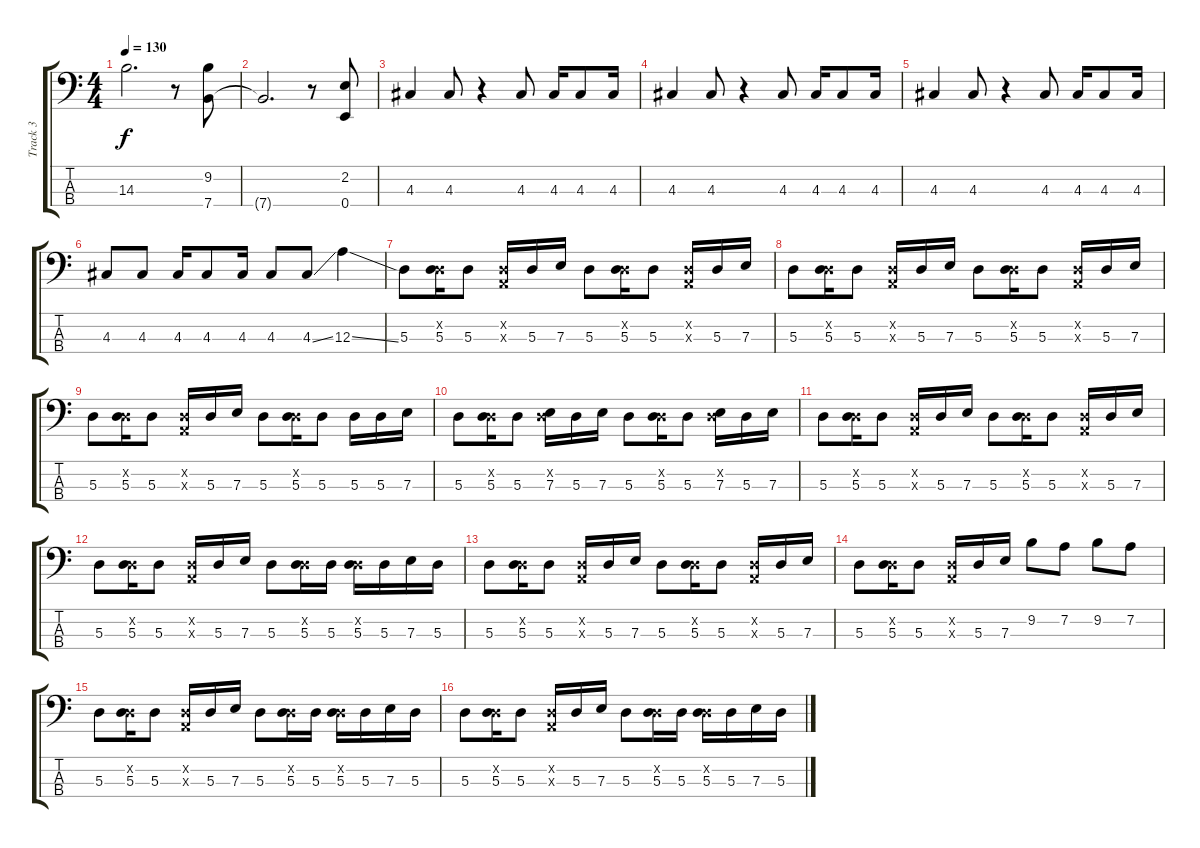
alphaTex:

\track ("Track 3" "Track 3") {instrument electricbassfinger}
\staff {score tabs}
\tuning (G2 D2 A1 E1) {hide}
\ts (4 4)
\tempo 130
\clef f4
\ks c
14.3{t}.2{d dy f} r.8 (9.2 7.4).8 |
7.4{t}.2{d} r.8 (2.2 0.4).8 |
4.3.4 4.3.8 r.4 4.3.8 4.3.16 4.3.8 4.3.16 |
4.3.4 4.3.8 r.4 4.3.8 4.3.16 4.3.8 4.3.16 |
4.3.4 4.3.8 r.4 4.3.8 4.3.16 4.3.8 4.3.16 |
4.3.8 4.3.8 4.3.16 4.3.8 4.3.16 4.3.8 4.3{ss}.8 12.3{ss}.4 |
5.3.8 (0.2{x} 5.3).16 5.3.8 (0.2{x} 0.3{x}).16 5.3.16 7.3.16 5.3.8 (0.2{x} 5.3).16 5.3.8 (0.2{x} 0.3{x}).16 5.3.16 7.3.16 |
5.3.8 (0.2{x} 5.3).16 5.3.8 (0.2{x} 0.3{x}).16 5.3.16 7.3.16 5.3.8 (0.2{x} 5.3).16 5.3.8 (0.2{x} 0.3{x}).16 5.3.16 7.3.16 |
5.3.8 (0.2{x} 5.3).16 5.3.8 (0.2{x} 0.3{x}).16 5.3.16 7.3.16 5.3.8 (0.2{x} 5.3).16 5.3.8 5.3.16 5.3.16 7.3.16 |
5.3.8 (0.2{x} 5.3).16 5.3.8 (0.2{x} 7.3).16 5.3.16 7.3.16 5.3.8 (0.2{x} 5.3).16 5.3.8 (0.2{x} 7.3).16 5.3.16 7.3.16 |
5.3.8 (0.2{x} 5.3).16 5.3.8 (0.2{x} 0.3{x}).16 5.3.16 7.3.16 5.3.8 (0.2{x} 5.3).16 5.3.8 (0.2{x} 0.3{x}).16 5.3.16 7.3.16 |
5.3.8 (0.2{x} 5.3).16 5.3.8 (0.2{x} 0.3{x}).16 5.3.16 7.3.16 5.3.8 (0.2{x} 5.3).16 5.3.16 (0.2{x} 5.3).16 5.3.16 7.3.16 5.3.16 |
5.3.8 (0.2{x} 5.3).16 5.3.8 (0.2{x} 0.3{x}).16 5.3.16 7.3.16 5.3.8 (0.2{x} 5.3).16 5.3.8 (0.2{x} 0.3{x}).16 5.3.16 7.3.16 |
5.3.8 (0.2{x} 5.3).16 5.3.8 (0.2{x} 0.3{x}).16 5.3.16 7.3.16 9.2.8 7.2.8 9.2.8 7.2.8 |
5.3.8 (0.2{x} 5.3).16 5.3.8 (0.2{x} 0.3{x}).16 5.3.16 7.3.16 5.3.8 (0.2{x} 5.3).16 5.3.16 (0.2{x} 5.3).16 5.3.16 7.3.16 5.3.16 |
5.3.8 (0.2{x} 5.3).16 5.3.8 (0.2{x} 0.3{x}).16 5.3.16 7.3.16 5.3.8 (0.2{x} 5.3).16 5.3.16 (0.2{x} 5.3).16 5.3.16 7.3.16 5.3.16
